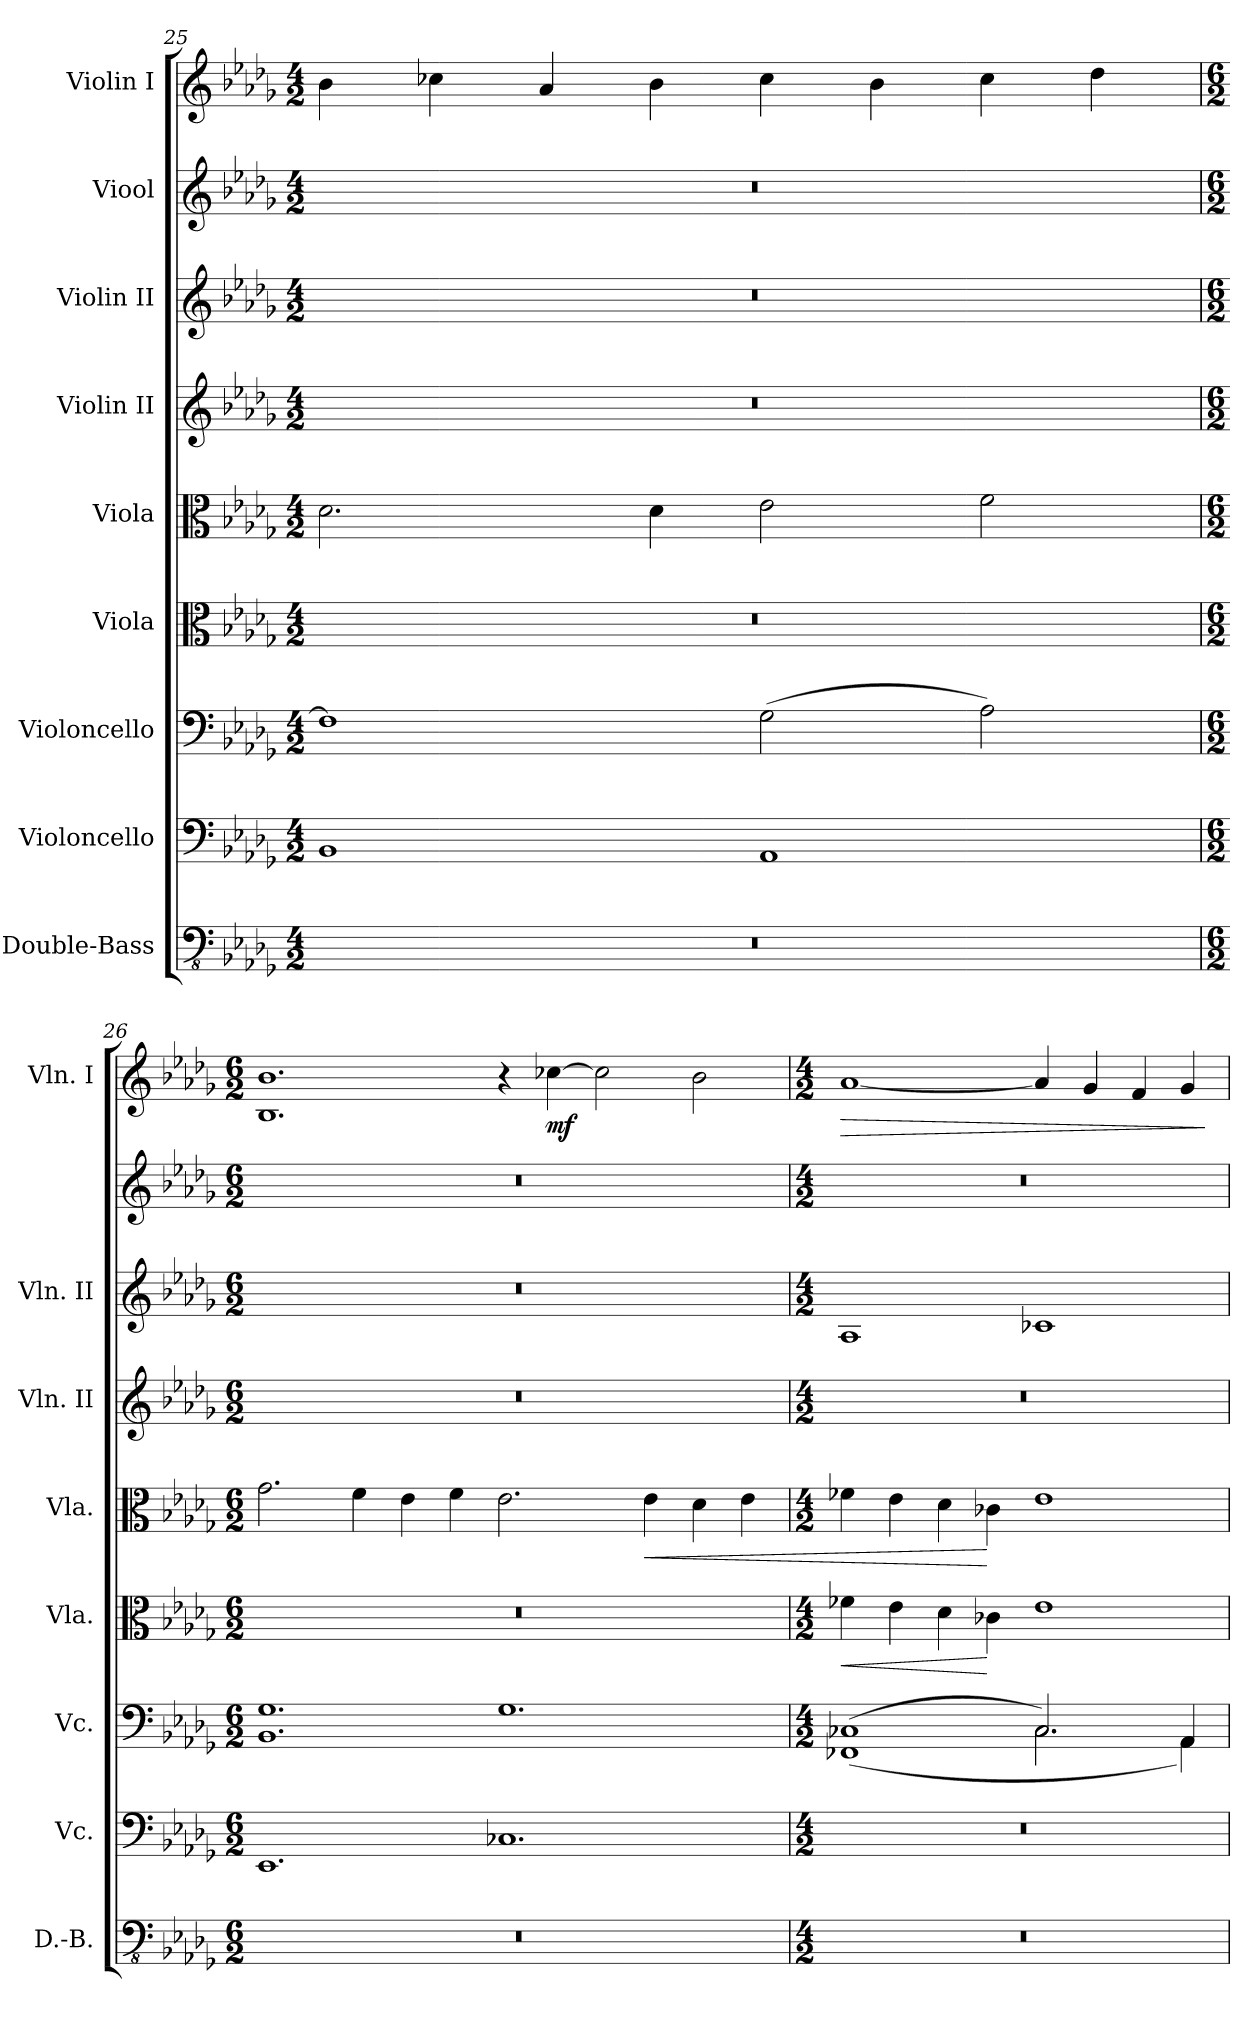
**kern	**kern	**kern	**kern	**dynam	**kern	**dynam	**kern	**kern	**kern	**kern	**dynam
*part9	*part8	*part7	*part6	*part6	*part5	*part5	*part4	*part3	*part2	*part1	*part1
*staff9	*staff8	*staff7	*staff6	*staff6	*staff5	*staff5	*staff4	*staff3	*staff2	*staff1	*staff1
*I"Double-Bass	*I"Violoncello	*I"Violoncello	*I"Viola	*	*I"Viola	*	*I"Violin II	*I"Violin II	*I"Viool	*I"Violin I	*
*I'D.-B.	*I'Vc.	*I'Vc.	*I'Vla.	*	*I'Vla.	*	*I'Vln. II	*I'Vln. II	*	*I'Vln. I	*
!!LO:PB:g=z
*clefFv4	*clefF4	*clefF4	*clefC3	*	*clefC3	*	*clefG2	*clefG2	*clefG2	*clefG2	*
*ITrd7c12	*	*	*	*	*	*	*	*	*	*	*
*k[b-e-a-d-g-]	*k[b-e-a-d-g-]	*k[b-e-a-d-g-]	*k[b-e-a-d-g-]	*	*k[b-e-a-d-g-]	*	*k[b-e-a-d-g-]	*k[b-e-a-d-g-]	*k[b-e-a-d-g-]	*k[b-e-a-d-g-]	*
*M4/2	*M4/2	*M4/2	*M4/2	*	*M4/2	*	*M4/2	*M4/2	*M4/2	*M4/2	*
=25	=25	=25	=25	=25	=25	=25	=25	=25	=25	=25	=25
0r	1BB-	1F]	0r	.	2.d-\	.	0r	0r	0r	4b-\	.
.	.	.	.	.	.	.	.	.	.	4cc-X\	.
.	.	.	.	.	.	.	.	.	.	4a-/	.
.	.	.	.	.	4d-\	.	.	.	.	4b-\	.
.	1AA-	(2G-\	.	.	2e-\	.	.	.	.	4cc-\	.
.	.	.	.	.	.	.	.	.	.	4b-\	.
.	.	2A-\)	.	.	2f\	.	.	.	.	4cc-\	.
.	.	.	.	.	.	.	.	.	.	4dd-\	.
=26	=26	=26	=26	=26	=26	=26	=26	=26	=26	=26	=26
*M6/2	*M6/2	*M6/2	*M6/2	*	*M6/2	*	*M6/2	*M6/2	*M6/2	*M6/2	*
0.r	1.EE-	1.BB- 1.G-	0.r	.	2.g-\	.	0.r	0.r	0.r	1.B- 1.b-	.
.	.	.	.	.	4f\	.	.	.	.	.	.
.	.	.	.	.	4e-\	.	.	.	.	.	.
.	.	.	.	.	4f\	.	.	.	.	.	.
.	1.C-X	1.G-	.	.	2.e-\	.	.	.	.	4r	.
!	!	!	!	!	!	!	!	!	!	!	!LO:DY:b
.	.	.	.	.	.	.	.	.	.	[4cc-X\	mf
.	.	.	.	.	.	.	.	.	.	2cc-\]	.
!	!	!	!	!	!	!LO:HP:b	!	!	!	!	!
.	.	.	.	.	4e-\	<	.	.	.	.	.
.	.	.	.	.	4d-\	.	.	.	.	2b-\	.
.	.	.	.	.	4e-\	.	.	.	.	.	.
!!LO:LB:g=z
=27	=27	=27	=27	=27	=27	=27	=27	=27	=27	=27	=27
*M4/2	*M4/2	*M4/2	*M4/2	*	*M4/2	*	*M4/2	*M4/2	*M4/2	*M4/2	*
*	*	*^	*	*	*	*	*	*	*	*	*
!	!	!	!	!	!LO:HP:b	!	!	!	!	!	!	!LO:HP:b
0r	0r	(1C-X	(1FF-X	4f-X\	<	4f-X\	.	0r	1A-	0r	[1a-	>
.	.	.	.	4e-\	.	4e-\	.	.	.	.	.	.
.	.	.	.	4d-\	.	4d-\	.	.	.	.	.	.
.	.	.	.	4c-X\	[	4c-X\	[	.	.	.	.	.
.	.	2.C-/)	2.C-\	1e-	.	1e-	.	.	1c-X	.	4a-/]	.
.	.	.	.	.	.	.	.	.	.	.	4g-/	.
.	.	.	.	.	.	.	.	.	.	.	4f/	.
.	.	4AA-/	4AA-\)	.	.	.	.	.	.	.	4g-/	.
*	*	*v	*v	*	*	*	*	*	*	*	*	*
.	.	.	.	.	.	.	.	.	.	.	]
=	=	=	=	=	=	=	=	=	=	=	=
*-	*-	*-	*-	*-	*-	*-	*-	*-	*-	*-	*-
